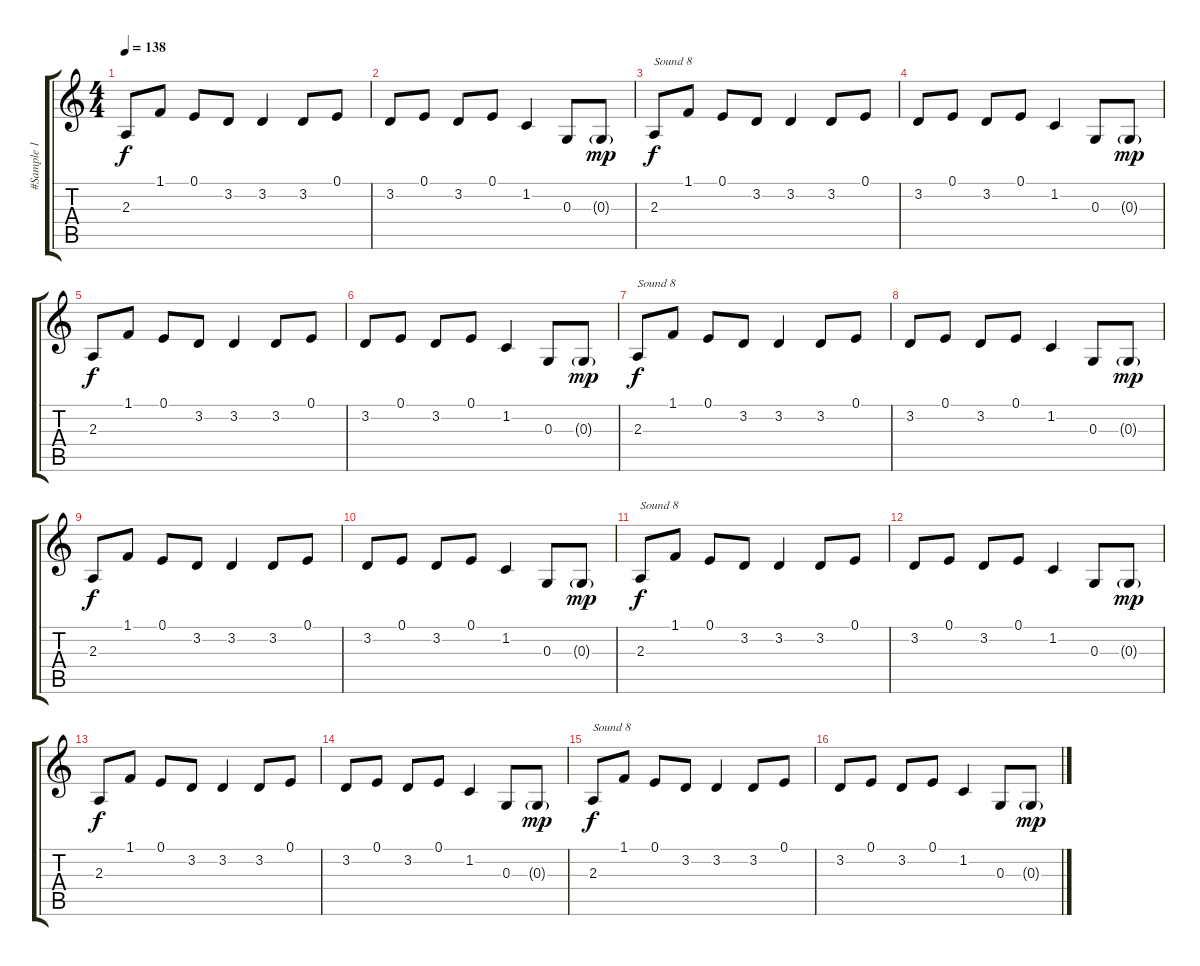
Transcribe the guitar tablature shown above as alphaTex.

\track ("#Sample 1" "#Sample 1") {instrument rockorgan}
\staff {score tabs}
\tuning (E4 B3 G3 D3 A2 D2) {hide}
\ts (4 4)
\tempo 138
\clef g2
\ks c
2.3.8{dy f} 1.1.8 0.1.8 3.2.8 3.2.4 3.2.8 0.1.8 |
3.2.8 0.1.8 3.2.8 0.1.8 1.2.4 0.3.8 0.3{g}.8{dy mp} |
2.3.8{txt "Sound 8" dy f volume 8} 1.1.8 0.1.8 3.2.8 3.2.4 3.2.8 0.1.8 |
3.2.8 0.1.8 3.2.8 0.1.8 1.2.4 0.3.8 0.3{g}.8{dy mp} |
2.3.8{dy f} 1.1.8 0.1.8 3.2.8 3.2.4 3.2.8 0.1.8 |
3.2.8 0.1.8 3.2.8 0.1.8 1.2.4 0.3.8 0.3{g}.8{dy mp} |
2.3.8{txt "Sound 8" dy f volume 8} 1.1.8 0.1.8 3.2.8 3.2.4 3.2.8 0.1.8 |
3.2.8 0.1.8 3.2.8 0.1.8 1.2.4 0.3.8 0.3{g}.8{dy mp} |
2.3.8{dy f} 1.1.8 0.1.8 3.2.8 3.2.4 3.2.8 0.1.8 |
3.2.8 0.1.8 3.2.8 0.1.8 1.2.4 0.3.8 0.3{g}.8{dy mp} |
2.3.8{txt "Sound 8" dy f volume 8} 1.1.8 0.1.8 3.2.8 3.2.4 3.2.8 0.1.8 |
3.2.8 0.1.8 3.2.8 0.1.8 1.2.4 0.3.8 0.3{g}.8{dy mp} |
2.3.8{dy f} 1.1.8 0.1.8 3.2.8 3.2.4 3.2.8 0.1.8 |
3.2.8 0.1.8 3.2.8 0.1.8 1.2.4 0.3.8 0.3{g}.8{dy mp} |
2.3.8{txt "Sound 8" dy f volume 8} 1.1.8 0.1.8 3.2.8 3.2.4 3.2.8 0.1.8 |
3.2.8 0.1.8 3.2.8 0.1.8 1.2.4 0.3.8 0.3{g}.8{dy mp}
